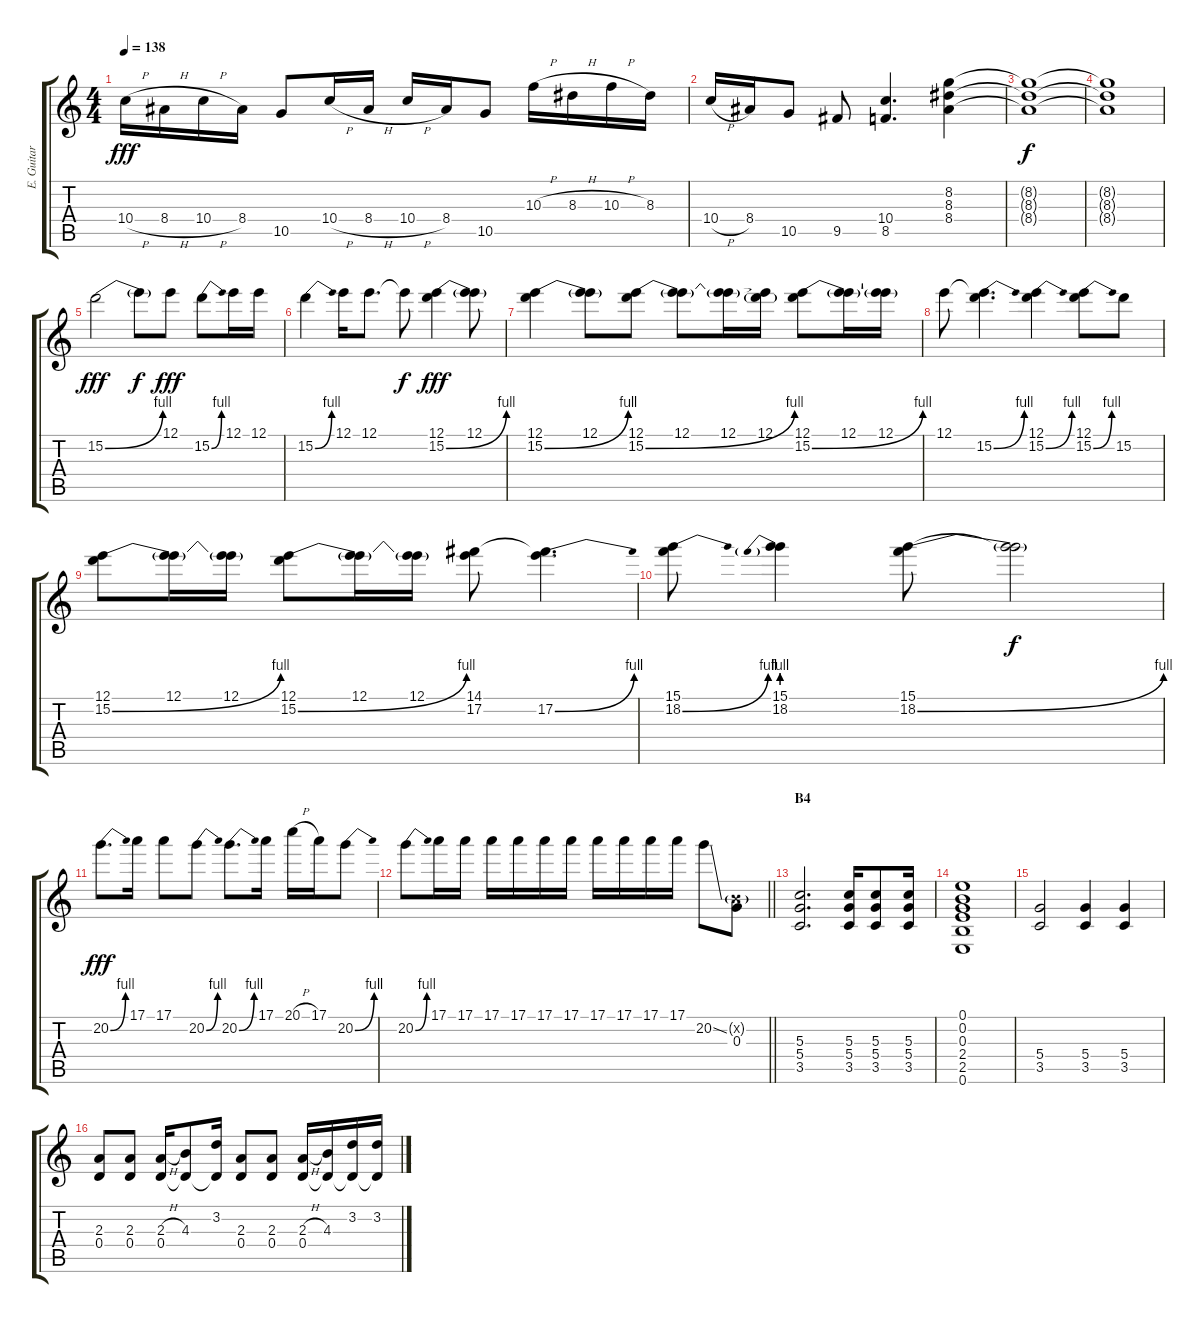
\track ("E. Guitar 2" "E. Guitar ") {instrument distortionguitar}
\staff {score tabs}
\tuning (E4 B3 G3 D3 A2 E2) {hide}
\ts (4 4)
\tempo 138
\clef g2
\ks c
10.4{h}.16{dy fff} 8.4{h}.16 10.4{h}.16 8.4.16 10.5.8 10.4{h}.16 8.4{h}.16 10.4{h}.16 8.4.16 10.5.8 10.3{h}.16 8.3{h}.16 10.3{h}.16 8.3.16 |
10.4{h}.16 8.4.16 10.5.8 9.5.8 (10.4 8.5).4{d} (8.2 8.3 8.4).4 |
(8.2{t} 8.3{t} 8.4{t}).1{dy f} |
(8.2{t} 8.3{t} 8.4{t}).1 |
15.2{be (bend 0 0 60 4)}.2{dy fff} 15.2{t}.8{dy f} 12.1.8{dy fff} 15.2{be (bend 0 0 60 4)}.8 12.1.16 12.1.16 |
15.2{be (bend 0 0 60 4)}.4 12.1.16 12.1.8{d} 12.1{t}.8{dy f} (12.1 15.2{be (bend 0 0 60 4)}).4{dy fff} (12.1 15.2{t}).8 |
(12.1 15.2{be (bend 0 0 60 4)}).4 (12.1 15.2{t}).8 (12.1 15.2{be (bend 0 0 60 4)}).8 (12.1 15.2{t}).8 (12.1 15.2{t}).16 (12.1 15.2{t}).16 (12.1 15.2{be (bend 0 0 60 4)}).8 (12.1 15.2{t}).16 (12.1 15.2{t}).16 |
12.1.8 (12.1{t} 15.2{be (bend 0 0 60 4)}).4{d} (12.1 15.2{be (bend 0 0 60 4)}).4 (12.1 15.2{be (bend 0 0 60 4)}).8 15.2.8 |
(12.1 15.2{be (bend 0 0 60 4)}).8 (12.1 15.2{t}).16 (12.1 15.2{t}).16 (12.1 15.2{be (bend 0 0 60 4)}).8 (12.1 15.2{t}).16 (12.1 15.2{t}).16 (14.1 17.2).8 (14.1{t} 17.2{be (bend 0 0 60 4)}).4{d} |
(15.1 18.2{be (bend 0 0 60 4)}).8 (15.1 18.2{be (prebend 0 4 60 4)}).4 (15.1 18.2{be (bend 0 0 60 4)}).8 (15.1{t} 18.2{t}).2{dy f} |
20.2{be (bend 0 0 60 4)}.8{d dy fff} 17.1.16 17.1.8 20.2{be (bend 0 0 60 4)}.8 20.2{be (bend 0 0 60 4)}.8{d} 17.1.16 20.1{h}.16 17.1.16 20.2{be (bend 0 0 60 4)}.8 |
\barLineRight lightlight
20.2{be (bend 0 0 60 4)}.8 17.1.16 17.1.16 17.1.16 17.1.16 17.1.16 17.1.16 17.1.16 17.1.16 17.1.16 17.1.16 20.2{ss}.8 (0.2{g x} 0.3).8 |
\section ("" "B4")
(5.3 5.4 3.5).2{d} (5.3 5.4 3.5).16 (5.3 5.4 3.5).8 (5.3 5.4 3.5).16 |
(0.1 0.2 0.3 2.4 2.5 0.6).1 |
(5.4 3.5).2 (5.4 3.5).4 (5.4 3.5).4 |
(2.3 0.4).8 (2.3 0.4).8 (2.3{h} 0.4).16 (4.3 0.4{t}).8 (3.2 0.4{t}).16 (2.3 0.4).8 (2.3 0.4).8 (2.3{h} 0.4).16 (4.3 0.4{t}).16 (3.2 0.4{t}).16 (3.2 0.4{t}).16
